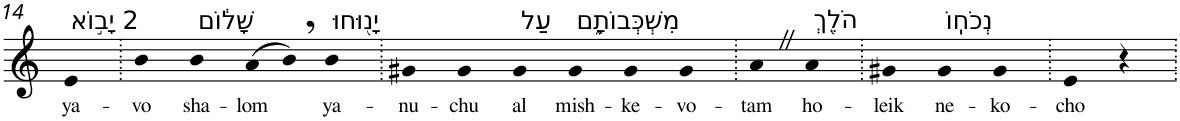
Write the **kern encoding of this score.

**kern	**text
*part1	*part1
*staff1	*staff1
*I"Piano	*
*I'Pno	*
!!LO:PB:g=z
*clefG2	*
*k[]	*
=14	=14
!LO:TX:a:t=2 יָב֣וֹא	!
!	!LO:LY:b
4e	ya-
=15.	=15.
!	!LO:LY:b
4b	-vo
!LO:TX:a:t=שָׁל֔וֹם	!
!	!LO:LY:b
4b	sha-
!	!LO:LY:b
(8a	-lom
8b,)	.
!LO:TX:a:t=יָנ֖וּחוּ	!
!	!LO:LY:b
4b	ya-
=16.	=16.
!	!LO:LY:b
4g#X	-nu-
!	!LO:LY:b
4g#	-chu
!LO:TX:a:t=עַל	!
!	!LO:LY:b
4g#	al
!LO:TX:a:t=מִשְׁכְּבוֹתָ֑ם	!
!	!LO:LY:b
4g#	mish-
!	!LO:LY:b
4g#	-ke-
!	!LO:LY:b
4g#	-vo-
=17.	=17.
!	!LO:LY:b
4aZ	-tam
!LO:TX:a:t=הֹלֵ֖ךְ	!
!	!LO:LY:b
4a	ho-
=18.	=18.
!	!LO:LY:b
4g#X	-leik
!LO:TX:a:t=נְכֹחֽוֹ	!
!	!LO:LY:b
4g#	ne-
!	!LO:LY:b
4g#	-ko-
=19.	=19.
!	!LO:LY:b
4e	-cho
4r	.
=.	=.
*-	*-
